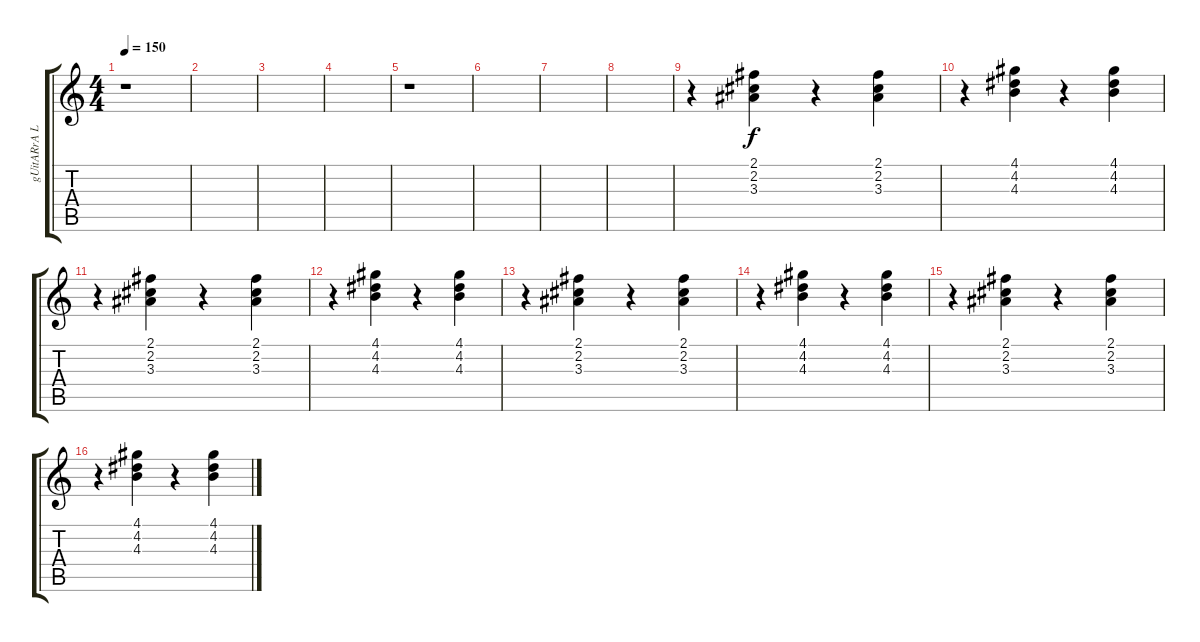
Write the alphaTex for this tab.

\track ("gUitARrA LiMpIA" "gUitARrA L") {instrument electricguitarclean}
\staff {score tabs}
\tuning (E4 B3 G3 D3 A2 E2) {hide}
\ts (4 4)
\tempo 150
\clef g2
\ks c
r.1{dy f} |
|
|
|
r.1 |
|
|
|
r.4 (2.1 2.2 3.3).4 r.4 (2.1 2.2 3.3).4 |
r.4 (4.1 4.2 4.3).4 r.4 (4.1 4.2 4.3).4 |
r.4 (2.1 2.2 3.3).4 r.4 (2.1 2.2 3.3).4 |
r.4 (4.1 4.2 4.3).4 r.4 (4.1 4.2 4.3).4 |
r.4 (2.1 2.2 3.3).4 r.4 (2.1 2.2 3.3).4 |
r.4 (4.1 4.2 4.3).4 r.4 (4.1 4.2 4.3).4 |
r.4 (2.1 2.2 3.3).4 r.4 (2.1 2.2 3.3).4 |
r.4 (4.1 4.2 4.3).4 r.4 (4.1 4.2 4.3).4
